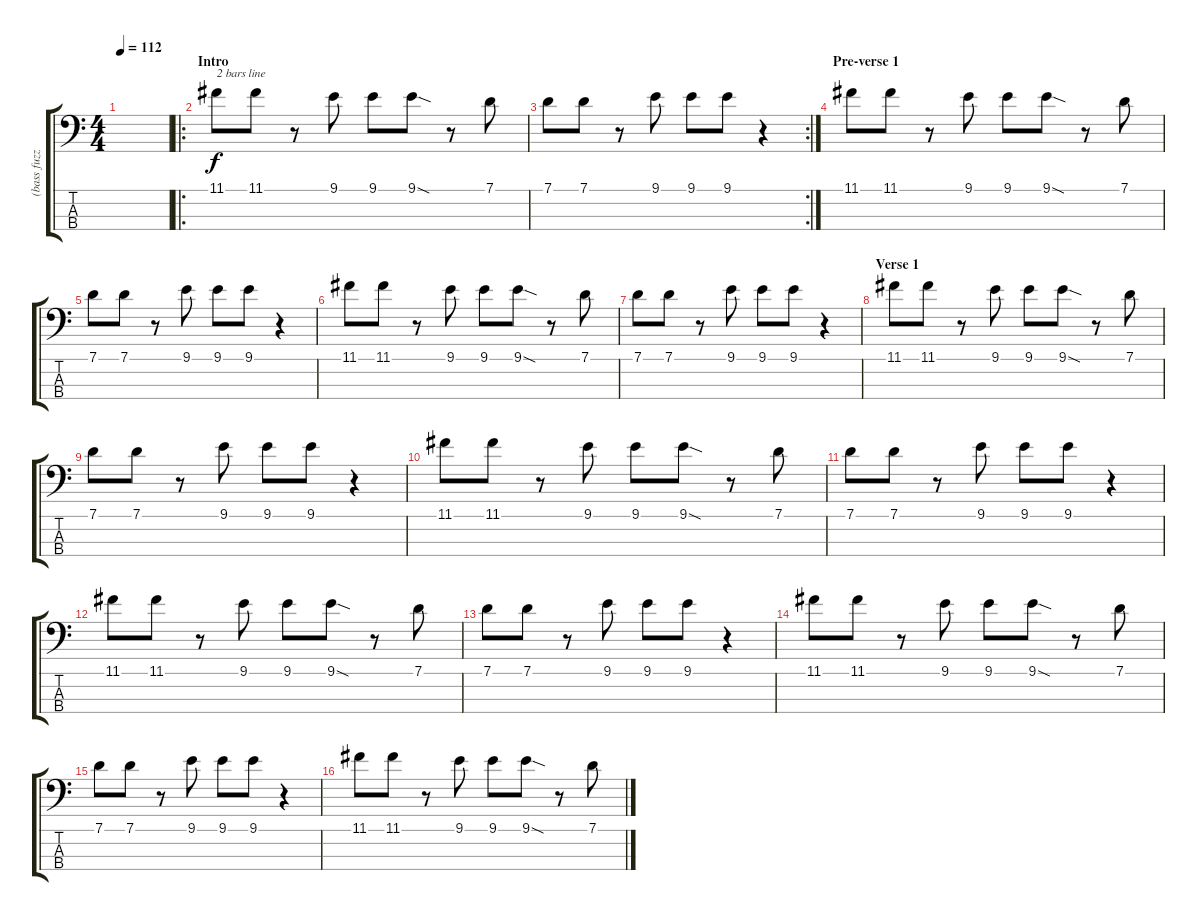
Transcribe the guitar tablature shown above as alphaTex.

\track ("(bass fuzz)" "(bass fuzz") {instrument overdrivenguitar}
\staff {score tabs}
\tuning (G2 D2 A1 E1) {hide}
\ts (4 4)
\tempo 112
\clef f4
\ks c
|
\ro
\section ("" "Intro")
11.1.8{txt "2 bars line"} 11.1.8 r.8 9.1.8 9.1.8 9.1{sod}.8 r.8 7.1.8 |
\rc 2
7.1.8 7.1.8 r.8 9.1.8 9.1.8 9.1.8 r.4 |
\section ("" "Pre-verse 1")
11.1.8 11.1.8 r.8 9.1.8 9.1.8 9.1{sod}.8 r.8 7.1.8 |
7.1.8 7.1.8 r.8 9.1.8 9.1.8 9.1.8 r.4 |
11.1.8 11.1.8 r.8 9.1.8 9.1.8 9.1{sod}.8 r.8 7.1.8 |
7.1.8 7.1.8 r.8 9.1.8 9.1.8 9.1.8 r.4 |
\section ("" "Verse 1")
11.1.8 11.1.8 r.8 9.1.8 9.1.8 9.1{sod}.8 r.8 7.1.8 |
7.1.8 7.1.8 r.8 9.1.8 9.1.8 9.1.8 r.4 |
11.1.8 11.1.8 r.8 9.1.8 9.1.8 9.1{sod}.8 r.8 7.1.8 |
7.1.8 7.1.8 r.8 9.1.8 9.1.8 9.1.8 r.4 |
11.1.8 11.1.8 r.8 9.1.8 9.1.8 9.1{sod}.8 r.8 7.1.8 |
7.1.8 7.1.8 r.8 9.1.8 9.1.8 9.1.8 r.4 |
11.1.8 11.1.8 r.8 9.1.8 9.1.8 9.1{sod}.8 r.8 7.1.8 |
7.1.8 7.1.8 r.8 9.1.8 9.1.8 9.1.8 r.4 |
11.1.8 11.1.8 r.8 9.1.8 9.1.8 9.1{sod}.8 r.8 7.1.8
